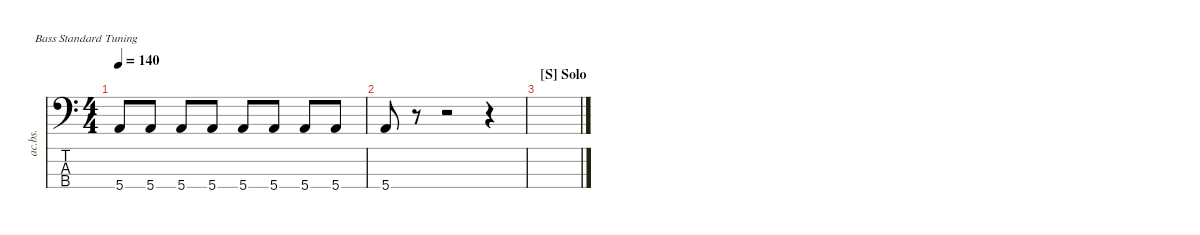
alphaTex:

\defaultSystemsLayout 4
\hideDynamics
\bracketExtendMode nobrackets
\otherSystemsTrackNameOrientation horizontal
\track ("Acoustic Bass" "ac.bs.") {instrument acousticbass}
\staff {score tabs}
\tuning (G2 D2 A1 E1)
\ts (4 4)
\tempo 140
\clef f4
\ks c
5.4.8{dy mf beam Up} 5.4.8{beam Up} 5.4.8{beam Up} 5.4.8{beam Up} 5.4.8{beam Up} 5.4.8{beam Up} 5.4.8{beam Up} 5.4.8{beam Up} |
5.4.8{beam Up} r.8{beam Up} r.2{beam Up} r.4{beam Up} |
\section ("S" "Solo")
